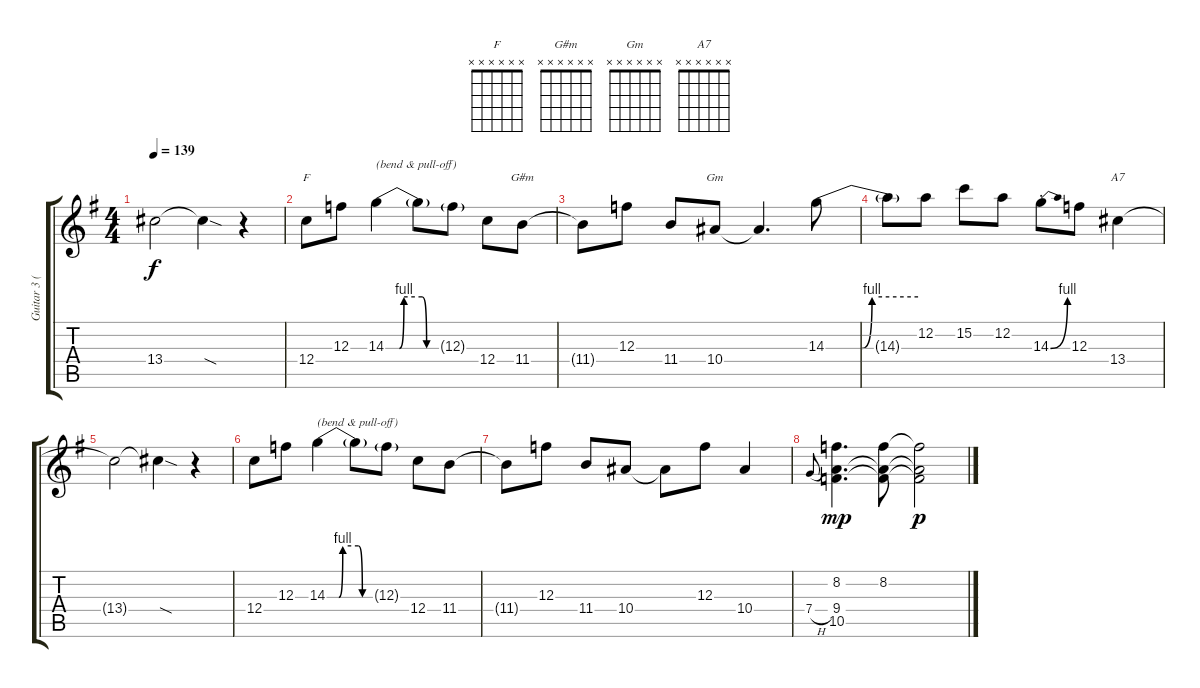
\track ("Guitar 3 (lead - solo)" "Guitar 3 (") {instrument distortionguitar}
\staff {score tabs}
\tuning (D4 A3 F3 C3 G2 D2) {hide}
\chord ("F" x x x x x x)
\chord ("G#m" x x x x x x)
\chord ("Gm" x x x x x x)
\chord ("A7" x x x x x x)
\ts (4 4)
\tempo 139
\clef g2
\ks eminor
13.4{t}.2{dy f} 13.4{sod t}.4 r.4 |
12.4.8{ch "F"} 12.3.8 14.3{be (custom 0 0 15 0 20 4 40 4 45 0 60 0)}.4{txt "(bend & pull-off)"} 14.3{t}.8 12.3{g}.8 12.4.8 11.4.8{ch "G#m"} |
11.4{t}.8 12.3.8 11.4.8 10.4.8{ch "Gm"} 10.4{t}.4{d} 14.3{be (custom 0 0 23 0 30 4 60 4)}.8 |
14.3{t}.8 12.2.8 15.2.8 12.2.8 14.3{be (bend 0 0 60 4) st}.8 12.3.8 13.4.4{ch "A7"} |
13.4{t}.2 13.4{sod t}.4 r.4 |
12.4.8 12.3.8 14.3{be (custom 0 0 15 0 20 4 40 4 45 0 60 0)}.4{txt "(bend & pull-off)"} 14.3{t}.8 12.3{g}.8 12.4.8 11.4.8 |
11.4{t}.8 12.3.8 11.4.8 10.4.8 10.4{t}.8 12.3.8 10.4.4 |
7.4{h}.8{gr onbeat} (8.2 9.4 10.5).4{d dy mp instrument electricguitarclean} (8.2 9.4{t} 10.5{t}).8 (8.2{t} 9.4{t} 10.5{t}).2{dy p}
